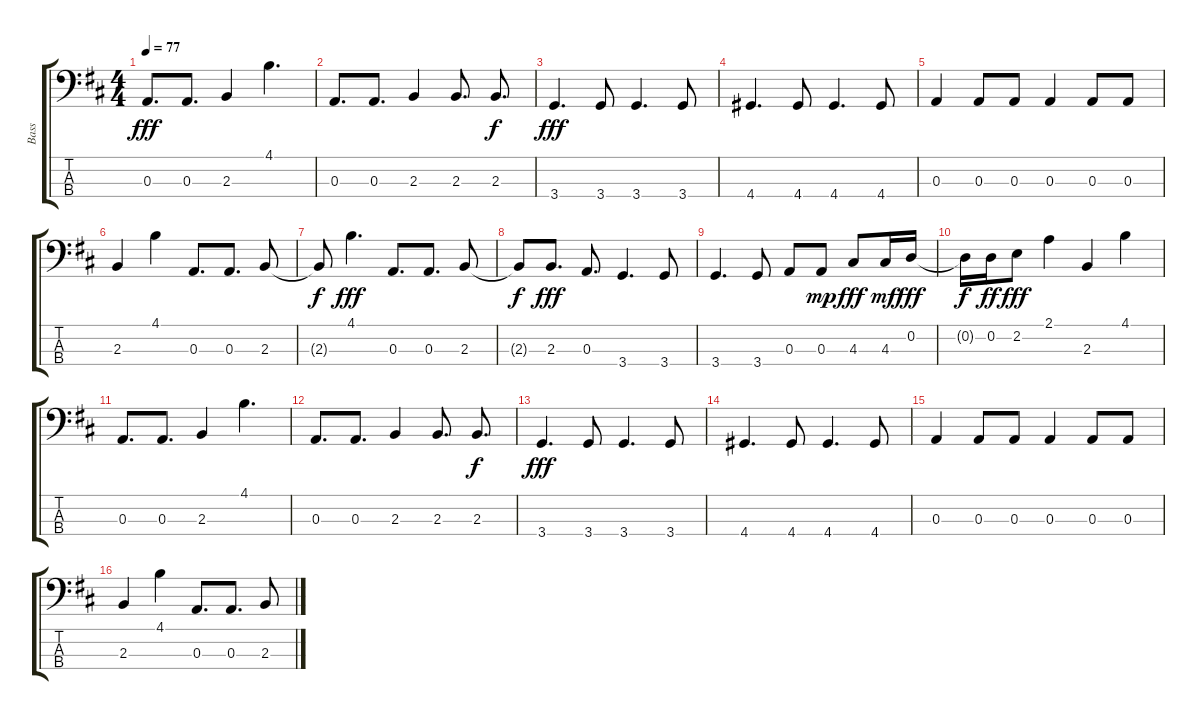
\track ("Bass" "Bass") {instrument electricbassfinger}
\staff {score tabs}
\tuning (G2 D2 A1 E1) {hide}
\ts (4 4)
\tempo 77
\clef f4
\ks d
0.3.8{d dy fff} 0.3.8{d} 2.3.4 4.1.4{d} |
0.3.8{d} 0.3.8{d} 2.3.4 2.3.8{d} 2.3.8{d dy f} |
3.4.4{d dy fff} 3.4.8 3.4.4{d} 3.4.8 |
4.4.4{d} 4.4.8 4.4.4{d} 4.4.8 |
0.3.4 0.3.8 0.3.8 0.3.4 0.3.8 0.3.8 |
2.3.4 4.1.4 0.3.8{d} 0.3.8{d} 2.3.8 |
2.3{t}.8{dy f} 4.1.4{d dy fff} 0.3.8{d} 0.3.8{d} 2.3.8 |
2.3{t}.8{dy f} 2.3.8{d dy fff} 0.3.8{d} 3.4.4{d} 3.4.8 |
3.4.4{d} 3.4.8 0.3.8 0.3.8{dy mp} 4.3.8{dy fff} 4.3.16{dy mf} 0.2.16{dy fff} |
0.2{t}.16{dy f} 0.2.16{dy ff} 2.2.8{dy fff} 2.1.4 2.3.4 4.1.4 |
0.3.8{d} 0.3.8{d} 2.3.4 4.1.4{d} |
0.3.8{d} 0.3.8{d} 2.3.4 2.3.8{d} 2.3.8{d dy f} |
3.4.4{d dy fff} 3.4.8 3.4.4{d} 3.4.8 |
4.4.4{d} 4.4.8 4.4.4{d} 4.4.8 |
0.3.4 0.3.8 0.3.8 0.3.4 0.3.8 0.3.8 |
2.3.4 4.1.4 0.3.8{d} 0.3.8{d} 2.3.8
